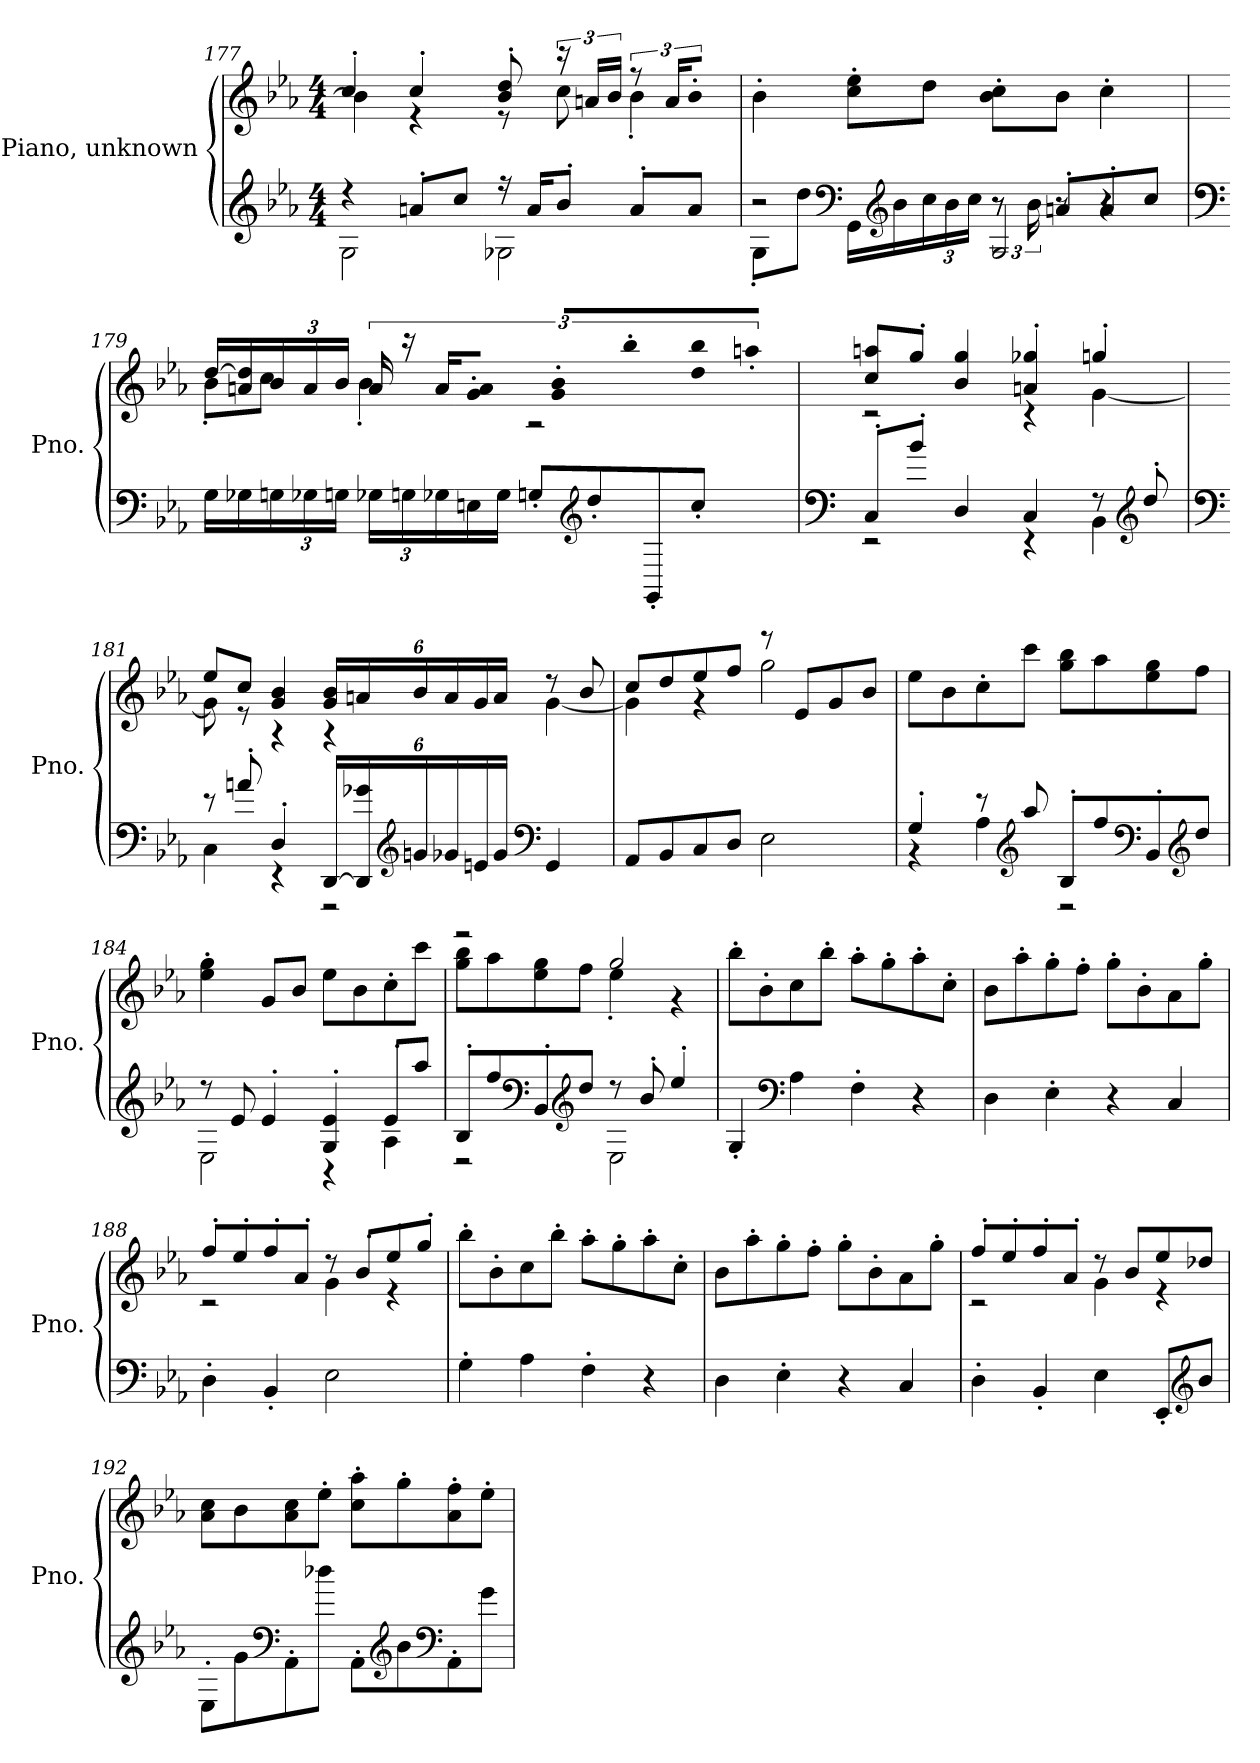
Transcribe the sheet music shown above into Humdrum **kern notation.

**kern	**kern
*part1	*part1
*staff2	*staff1
*I"Piano, unknown	*
*I'Pno.	*
!!LO:LB:g=z
*clefG2	*clefG2
*k[b-e-a-]	*k[b-e-a-]
*M4/4	*M4/4
=177	=177
*^	*^
4r	2G\	4cc'/	4b-\]
8an'/L	.	4cc'/	4r
8cc/J	.	.	.
16r	2G-X\	8b-/' 8dd/'	8r
16a/KL	.	.	.
8b-'/J	.	24r	8cc\
.	.	24an/LL	.
.	.	24b-/JJ	.
8a'/L	.	12r	4b-'\
.	.	24a/KL	.
8a/J	.	8b-'/J	.
*	*	*v	*v
=178	=178	=178
*	*^	*
2r	8G'\L	2r	4b-'\
.	8dd\J	.	.
*clefF4	*	*	*
.	16GG\LL	.	8cc\' 8ee-\'L
*clefG2	*	*	*
.	16b-\	.	.
*	*Xbrackettup	*	*
.	24cc\	.	8dd\J
.	24b-\	.	.
.	24cc\JJ	.	.
*	*brackettup	*	*
8r	12r	2G/	8b-\' 8cc\'L
.	24b-\	.	.
8an'/L	8r	.	8b-\J
8a'/	4r	.	4cc'\
8cc/J	.	.	.
*v	*v	*v	*
!!LO:LB:g=z
=179	=179
*clefF4	*
*	*^
16G\LL	[16dd/LL	8b-'\L
16G-X\	16an/ 16dd/]	.
*Xbrackettup	*Xbrackettup	*
24Gn\	24b-/	8cc\J
24G-X\	24a/	.
24Gn\JJ	24b-/JJ	.
*	*brackettup	*
24G-X\LL	24a/	4b-'\
24Gn\	24r	.
24G-X\	24a/KL	.
16En\	8g/' 8a/'J	.
16G-\JJ	.	.
8Gn'/L	8g/' 8b-/'L	2r
*clefG2	*	*
8dd'/	8bb-'/	.
8GG'/	8dd/ 8bb-/	.
8cc'/J	8aan'/J	.
=180	=180	=180
*clefF4	*	*
*^	*	*
8C'/L	2r	8cc/ 8aan/L	2r
8b-'/J	.	8gg'/J	.
4D/	.	4b-/ 4gg/	.
4C/	4r	4an/' 4gg-X/'	4r
8r	4BB-\	4ggn'/	[4g\
*clefG2	*	*	*
8dd'/	.	.	.
!!LO:LB:g=z	!!
=181	=181	=181	=181
*clefF4	*	*	*
8r	4C\	8ee-/L	8g\]
8an'/	.	8cc/J	8r
4D'/	4r	4g/ 4b-/	4r
*	*	*Xbrackettup	*
[24DD/LL	2r	24g/ 24b-/LL	4r
24DD/] 24g-X/	.	24an/	.
*clefG2	*	*	*
24gn/	.	24b-/	.
24g-X/	.	24a/	.
24en/	.	24g/	.
24g-/JJ	.	24a/JJ	.
*clefF4	*	*	*
4GG/	.	8r	[4g\
.	.	8b-/	.
*v	*v	*	*
=182	=182	=182
8AA-/L	8cc/L	4g\]
8BB-/	8dd/	.
8C/	8ee-/	4r
8D/J	8ff/J	.
2E-\	8r	2gg\
.	8e-/L	.
.	8g/	.
.	8b-/J	.
*	*v	*v
=183	=183
*^	*
4G'/	4r	8ee-\L
.	.	8b-\
8r	4A-\	8cc'\
*clefG2	*	*
8aa-/	.	8ccc\J
8B-'/L	2r	8gg\ 8bb-\L
8ff/	.	8aa-\
*clefF4	*	*
8BB-'/	.	8ee-\ 8gg\
*clefG2	*	*
8dd/J	.	8ff\J
!!LO:LB:g=z
=184	=184	=184
8r	2E-\	4ee-\' 4gg\'
8e-/	.	.
4e-'/	.	8g/L
.	.	8b-/J
4G/' 4e-/'	4r	8ee-\L
.	.	8b-\
8e-'/L	4A-\	8cc'\
8aa-/J	.	8ccc\J
=185	=185	=185
*	*	*^
8B-'/L	2r	2r	8gg\ 8bb-\L
8ff/	.	.	8aa-\
*clefF4	*	*	*
8BB-'/	.	.	8ee-\ 8gg\
*clefG2	*	*	*
8dd/J	.	.	8ff\J
8r	2E-\	2gg/	4ee-'\
8b-'/	.	.	.
4ee-'/	.	.	4r
*v	*v	*	*
*	*v	*v
=186	=186
4G'/	8bb-'\L
.	8b-'\
*clefF4	*
4A-\	8cc\
.	8bb-'\J
4F'\	8aa-'\L
.	8gg'\
4r	8aa-'\
.	8cc'\J
=187	=187
4D\	8b-\L
.	8aa-'\
4E-'\	8gg'\
.	8ff'\J
4r	8gg'\L
.	8b-'\
4C/	8a-\
.	8gg'\J
!!LO:PB:g=z
=188	=188
*	*^
4D'\	8ff'/L	2r
.	8ee-'/	.
4BB-'/	8ff'/	.
.	8a-'/J	.
2E-\	8r	4g\
.	8b-'/L	.
.	8ee-'/	4r
.	8gg'/J	.
*	*v	*v
=189	=189
4G'\	8bb-'\L
.	8b-'\
4A-\	8cc\
.	8bb-'\J
4F'\	8aa-'\L
.	8gg'\
4r	8aa-'\
.	8cc'\J
=190	=190
4D\	8b-\L
.	8aa-'\
4E-'\	8gg'\
.	8ff'\J
4r	8gg'\L
.	8b-'\
4C/	8a-\
.	8gg'\J
=191	=191
*	*^
4D'\	8ff'/L	2r
.	8ee-'/	.
4BB-'/	8ff'/	.
.	8a-'/J	.
4E-\	8r	4g\
.	8b-/L	.
8EE-'/L	8ee-/	4r
*clefG2	*	*
8b-/J	8dd-X/J	.
*	*v	*v
!!LO:LB:g=z
=192	=192
8E-'\L	8a-\ 8cc\L
8g\	8b-\
*clefF4	*
8AA-'\	8a-\ 8cc\
8dd-X\J	8ee-'\J
8AA-'\L	8cc\' 8aa-\'L
*clefG2	*
8b-\	8gg'\
*clefF4	*
8AA-'\	8a-\' 8ff\'
8g\J	8ee-'\J
=	=
*-	*-
